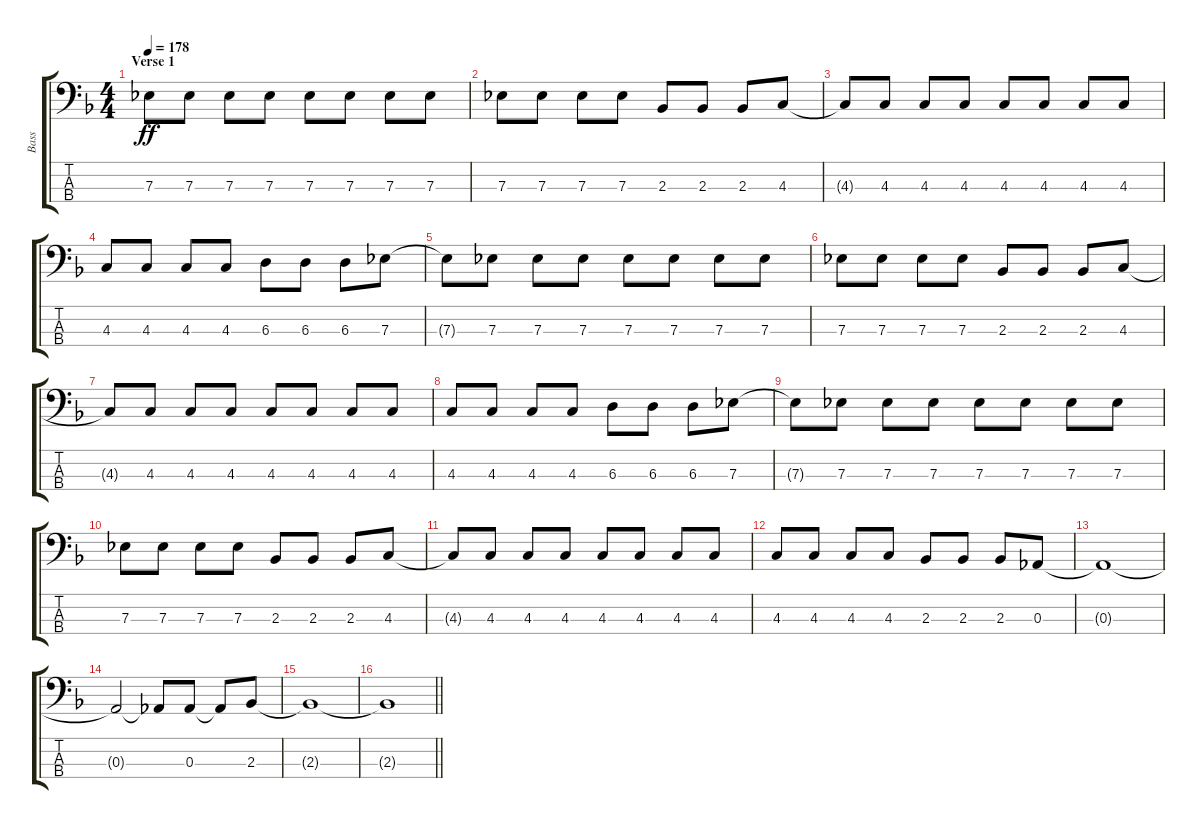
\track ("Bass" "Bass") {instrument electricbassfinger}
\staff {score tabs}
\tuning (Gb2 Db2 Ab1 Eb1) {hide}
\ts (4 4)
\section ("" "Verse 1")
\tempo 178
\clef f4
\ks f
7.3{t}.8{dy ff} 7.3.8 7.3.8 7.3.8 7.3.8 7.3.8 7.3.8 7.3.8 |
7.3.8 7.3.8 7.3.8 7.3.8 2.3.8 2.3.8 2.3.8 4.3.8 |
4.3{t}.8 4.3.8 4.3.8 4.3.8 4.3.8 4.3.8 4.3.8 4.3.8 |
4.3.8 4.3.8 4.3.8 4.3.8 6.3.8 6.3.8 6.3.8 7.3.8 |
7.3{t}.8 7.3.8 7.3.8 7.3.8 7.3.8 7.3.8 7.3.8 7.3.8 |
7.3.8 7.3.8 7.3.8 7.3.8 2.3.8 2.3.8 2.3.8 4.3.8 |
4.3{t}.8 4.3.8 4.3.8 4.3.8 4.3.8 4.3.8 4.3.8 4.3.8 |
4.3.8 4.3.8 4.3.8 4.3.8 6.3.8 6.3.8 6.3.8 7.3.8 |
7.3{t}.8 7.3.8 7.3.8 7.3.8 7.3.8 7.3.8 7.3.8 7.3.8 |
7.3.8 7.3.8 7.3.8 7.3.8 2.3.8 2.3.8 2.3.8 4.3.8 |
4.3{t}.8 4.3.8 4.3.8 4.3.8 4.3.8 4.3.8 4.3.8 4.3.8 |
4.3.8 4.3.8 4.3.8 4.3.8 2.3.8 2.3.8 2.3.8 0.3.8 |
0.3{t}.1 |
0.3{t}.2 0.3{t}.8 0.3.8 0.3{t}.8 2.3.8 |
2.3{t}.1 |
\barLineRight lightlight
2.3{t}.1
